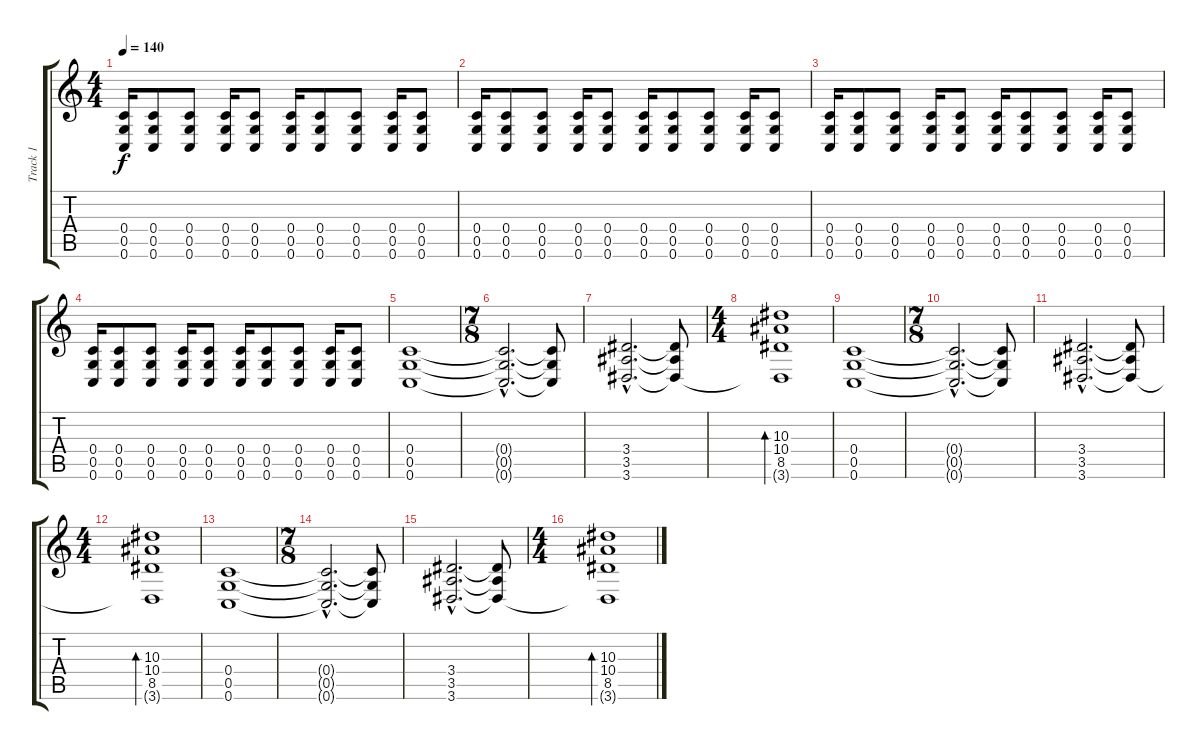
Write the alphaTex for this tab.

\track ("Track 1" "Track 1") {instrument overdrivenguitar}
\staff {score tabs}
\tuning (D4 A3 F3 C3 G2 C2) {hide}
\ts (4 4)
\tempo 140
\clef g2
\ks c
(0.4 0.5 0.6).16{dy f} (0.4 0.5 0.6).8 (0.4 0.5 0.6).8 (0.4 0.5 0.6).16 (0.4 0.5 0.6).8 (0.4 0.5 0.6).16 (0.4 0.5 0.6).8 (0.4 0.5 0.6).8 (0.4 0.5 0.6).16 (0.4 0.5 0.6).8 |
(0.4 0.5 0.6).16 (0.4 0.5 0.6).8 (0.4 0.5 0.6).8 (0.4 0.5 0.6).16 (0.4 0.5 0.6).8 (0.4 0.5 0.6).16 (0.4 0.5 0.6).8 (0.4 0.5 0.6).8 (0.4 0.5 0.6).16 (0.4 0.5 0.6).8 |
(0.4 0.5 0.6).16 (0.4 0.5 0.6).8 (0.4 0.5 0.6).8 (0.4 0.5 0.6).16 (0.4 0.5 0.6).8 (0.4 0.5 0.6).16 (0.4 0.5 0.6).8 (0.4 0.5 0.6).8 (0.4 0.5 0.6).16 (0.4 0.5 0.6).8 |
(0.4 0.5 0.6).16 (0.4 0.5 0.6).8 (0.4 0.5 0.6).8 (0.4 0.5 0.6).16 (0.4 0.5 0.6).8 (0.4 0.5 0.6).16 (0.4 0.5 0.6).8 (0.4 0.5 0.6).8 (0.4 0.5 0.6).16 (0.4 0.5 0.6).8 |
(0.4 0.5 0.6).1 |
\ts (7 8)
(0.4{hac t} 0.5{hac t} 0.6{hac t}).2{d} (0.4{t} 0.5{t} 0.6{t}).8 |
(3.4{hac} 3.5{hac} 3.6{hac}).2{d} (3.4{t} 3.5{t} 3.6{t}).8 |
\ts (4 4)
(10.3 10.4 8.5 3.6{t}).1{bd 240} |
(0.4 0.5 0.6).1 |
\ts (7 8)
(0.4{hac t} 0.5{hac t} 0.6{hac t}).2{d} (0.4{t} 0.5{t} 0.6{t}).8 |
(3.4{hac} 3.5{hac} 3.6{hac}).2{d} (3.4{t} 3.5{t} 3.6{t}).8 |
\ts (4 4)
(10.3 10.4 8.5 3.6{t}).1{bd 240} |
(0.4 0.5 0.6).1 |
\ts (7 8)
(0.4{hac t} 0.5{hac t} 0.6{hac t}).2{d} (0.4{t} 0.5{t} 0.6{t}).8 |
(3.4{hac} 3.5{hac} 3.6{hac}).2{d} (3.4{t} 3.5{t} 3.6{t}).8 |
\ts (4 4)
(10.3 10.4 8.5 3.6{t}).1{bd 240}
